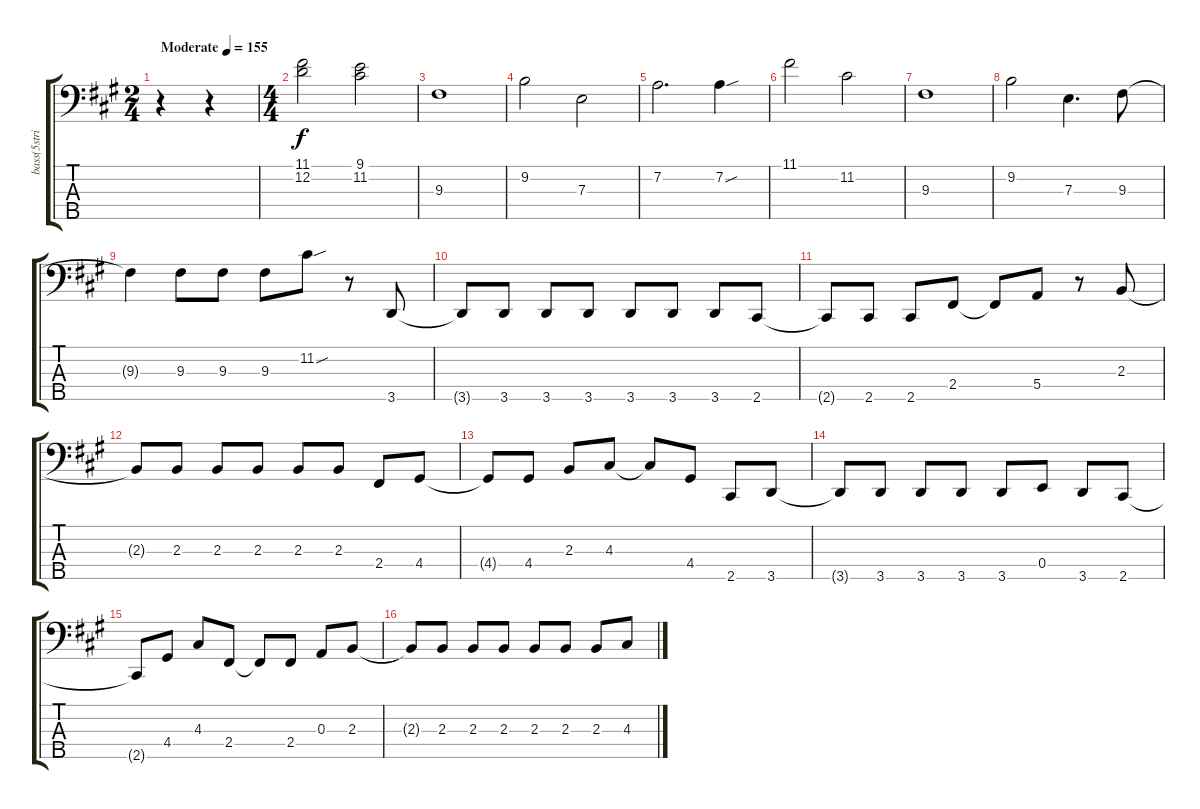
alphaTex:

\track ("bass(5string)" "bass(5stri") {instrument electricbassfinger}
\staff {score tabs}
\tuning (G2 D2 A1 E1 B0) {hide}
\ts (2 4)
\tempo (155 "Moderate")
\clef f4
\ks a
r.4{dy f instrument electricbassfinger} r.4 |
\ts (4 4)
(11.1 12.2).2 (9.1 11.2).2 |
9.3.1 |
9.2.2 7.3.2 |
7.2.2{d} 7.2{sou}.4 |
11.1.2 11.2.2 |
9.3.1 |
9.2.2 7.3.4{d} 9.3.8 |
9.3{t}.4 9.3.8 9.3.8 9.3.8 11.2{sou}.8 r.8 3.5.8 |
3.5{t}.8 3.5.8 3.5.8 3.5.8 3.5.8 3.5.8 3.5.8 2.5.8 |
2.5{t}.8 2.5.8 2.5.8 2.4.8 2.4{t}.8 5.4.8 r.8 2.3.8 |
2.3{t}.8 2.3.8 2.3.8 2.3.8 2.3.8 2.3.8 2.4.8 4.4.8 |
4.4{t}.8 4.4.8 2.3.8 4.3.8 4.3{t}.8 4.4.8 2.5.8 3.5.8 |
3.5{t}.8 3.5.8 3.5.8 3.5.8 3.5.8 0.4.8 3.5.8 2.5.8 |
2.5{t}.8 4.4.8 4.3.8 2.4.8 2.4{t}.8 2.4.8 0.3.8 2.3.8 |
2.3{t}.8 2.3.8 2.3.8 2.3.8 2.3.8 2.3.8 2.3.8 4.3.8
